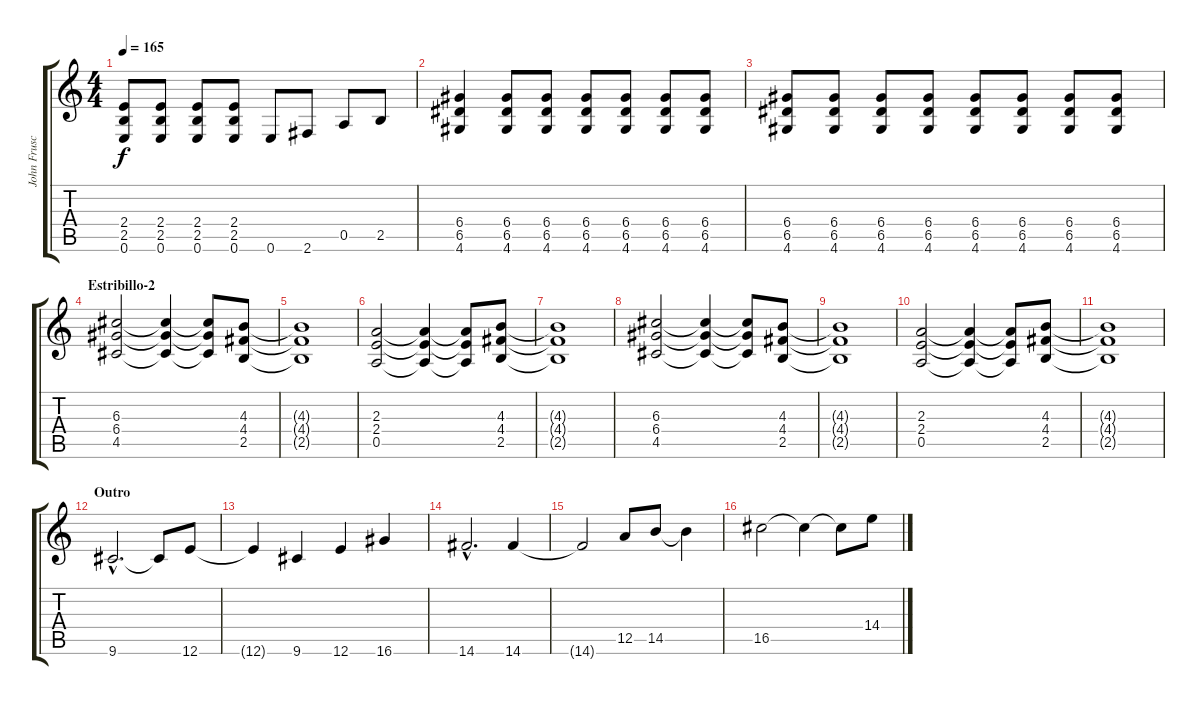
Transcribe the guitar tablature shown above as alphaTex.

\track ("John Frusciante" "John Frusc") {instrument distortionguitar}
\staff {score tabs}
\tuning (E4 B3 G3 D3 A2 E2) {hide}
\ts (4 4)
\tempo 165
\clef g2
\ks c
(2.4 2.5 0.6).8{dy f} (2.4 2.5 0.6).8 (2.4 2.5 0.6).8 (2.4 2.5 0.6).8 0.6.8 2.6.8 0.5.8 2.5.8 |
(6.4 6.5 4.6).4 (6.4 6.5 4.6).8 (6.4 6.5 4.6).8 (6.4 6.5 4.6).8 (6.4 6.5 4.6).8 (6.4 6.5 4.6).8 (6.4 6.5 4.6).8 |
(6.4 6.5 4.6).8 (6.4 6.5 4.6).8 (6.4 6.5 4.6).8 (6.4 6.5 4.6).8 (6.4 6.5 4.6).8 (6.4 6.5 4.6).8 (6.4 6.5 4.6).8 (6.4 6.5 4.6).8 |
\section ("" "Estribillo-2")
(6.3 6.4 4.5).2 (6.3{t} 6.4{t} 4.5{t}).4 (6.3{t} 6.4{t} 4.5{t}).8 (4.3 4.4 2.5).8 |
(4.3{t} 4.4{t} 2.5{t}).1 |
(2.3 2.4 0.5).2 (2.3{t} 2.4{t} 0.5{t}).4 (2.3{t} 2.4{t} 0.5{t}).8 (4.3 4.4 2.5).8 |
(4.3{t} 4.4{t} 2.5{t}).1 |
(6.3 6.4 4.5).2 (6.3{t} 6.4{t} 4.5{t}).4 (6.3{t} 6.4{t} 4.5{t}).8 (4.3 4.4 2.5).8 |
(4.3{t} 4.4{t} 2.5{t}).1 |
(2.3 2.4 0.5).2 (2.3{t} 2.4{t} 0.5{t}).4 (2.3{t} 2.4{t} 0.5{t}).8 (4.3 4.4 2.5).8 |
(4.3{t} 4.4{t} 2.5{t}).1 |
\section ("" "Outro")
9.6{hac}.2{d volume 16} 9.6{t}.8 12.6.8 |
12.6{t}.4 9.6.4 12.6.4 16.6.4 |
14.6{hac}.2{d} 14.6.4 |
14.6{t}.2 12.5.8 14.5.8 14.5{t}.4 |
16.5.2 16.5{t}.4 16.5{t}.8 14.4.8
